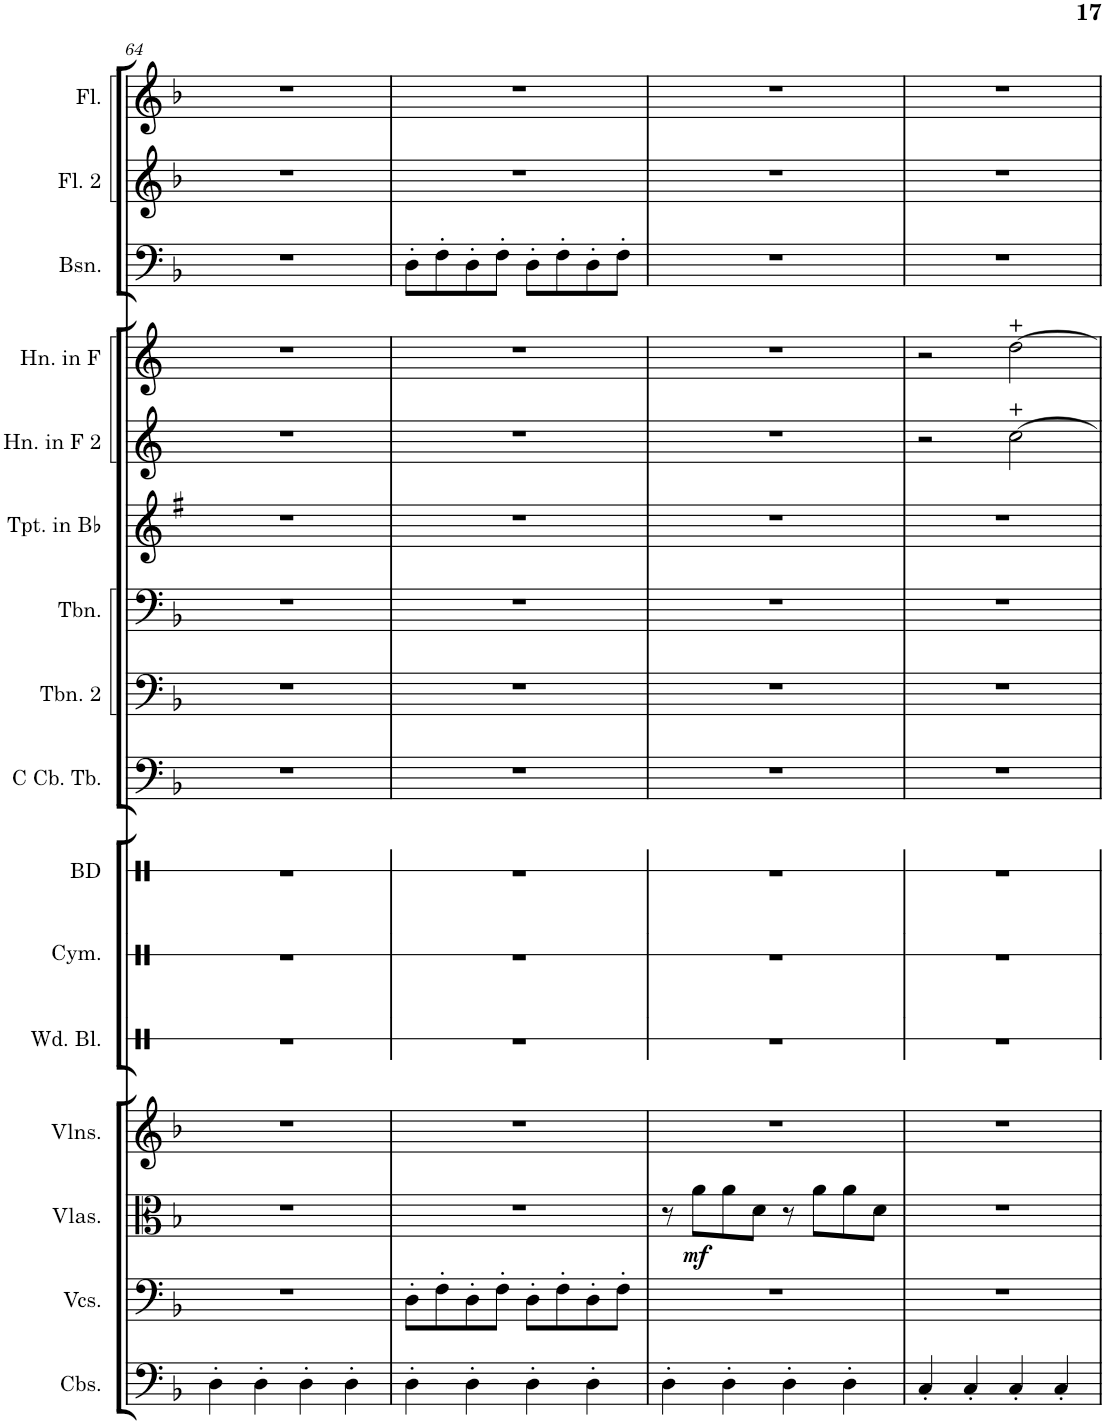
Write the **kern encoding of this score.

**kern	**kern	**kern	**dynam	**kern	**kern	**kern	**kern	**kern	**kern	**kern	**kern	**kern	**kern	**kern	**kern	**kern
*part16	*part15	*part14	*part14	*part13	*part12	*part11	*part10	*part9	*part8	*part7	*part6	*part5	*part4	*part3	*part2	*part1
*staff16	*staff15	*staff14	*staff14	*staff13	*staff12	*staff11	*staff10	*staff9	*staff8	*staff7	*staff6	*staff5	*staff4	*staff3	*staff2	*staff1
*I"Contrabasses	*I"Violoncellos	*I"Violas	*	*I"Violins	*I"Wood Blocks	*I"Cymbals	*I"Bass Drum	*I"C Contrabass Tuba	*I"Trombone 2	*I"Trombone	*I"Trumpet in Bb	*I"Horn in F 2	*I"Horn in F	*I"Bassoon	*I"Flute 2	*I"Flute
*I'Cbs.	*I'Vcs.	*I'Vlas.	*	*I'Vlns.	*I'Wd. Bl.	*I'Cym.	*I'BD	*I'C Cb. Tb.	*I'Tbn. 2	*I'Tbn.	*I'Tpt. in Bb	*I'Hn. in F 2	*I'Hn. in F	*I'Bsn.	*I'Fl. 2	*I'Fl.
!!LO:PB:g=z
*clefF4	*clefF4	*clefC3	*	*clefG2	*clefX	*clefX	*clefX	*clefF4	*clefF4	*clefF4	*clefG2	*clefG2	*clefG2	*clefF4	*clefG2	*clefG2
*Trd7c12	*	*	*	*	*	*	*	*	*	*	*Trd1c2	*Trd4c7	*Trd4c7	*	*	*
*k[b-]	*k[b-]	*k[b-]	*	*k[b-]	*k[]	*k[]	*k[]	*k[b-]	*k[b-]	*k[b-]	*k[f#]	*k[]	*k[]	*k[b-]	*k[b-]	*k[b-]
*M4/4	*M4/4	*M4/4	*	*M4/4	*M4/4	*M4/4	*M4/4	*M4/4	*M4/4	*M4/4	*M4/4	*M4/4	*M4/4	*M4/4	*M4/4	*M4/4
=64	=64	=64	=64	=64	=64	=64	=64	=64	=64	=64	=64	=64	=64	=64	=64	=64
4D'\	1r	1r	.	1r	1r	1r	1r	1r	1r	1r	1r	1r	1r	1r	1r	1r
4D'\	.	.	.	.	.	.	.	.	.	.	.	.	.	.	.	.
4D'\	.	.	.	.	.	.	.	.	.	.	.	.	.	.	.	.
4D'\	.	.	.	.	.	.	.	.	.	.	.	.	.	.	.	.
=65	=65	=65	=65	=65	=65	=65	=65	=65	=65	=65	=65	=65	=65	=65	=65	=65
4D'\	8D'\L	1r	.	1r	1r	1r	1r	1r	1r	1r	1r	1r	1r	8D'\L	1r	1r
.	8F'\	.	.	.	.	.	.	.	.	.	.	.	.	8F'\	.	.
4D'\	8D'\	.	.	.	.	.	.	.	.	.	.	.	.	8D'\	.	.
.	8F'\J	.	.	.	.	.	.	.	.	.	.	.	.	8F'\J	.	.
4D'\	8D'\L	.	.	.	.	.	.	.	.	.	.	.	.	8D'\L	.	.
.	8F'\	.	.	.	.	.	.	.	.	.	.	.	.	8F'\	.	.
4D'\	8D'\	.	.	.	.	.	.	.	.	.	.	.	.	8D'\	.	.
.	8F'\J	.	.	.	.	.	.	.	.	.	.	.	.	8F'\J	.	.
=66	=66	=66	=66	=66	=66	=66	=66	=66	=66	=66	=66	=66	=66	=66	=66	=66
4D'\	1r	8r	.	1r	1r	1r	1r	1r	1r	1r	1r	1r	1r	1r	1r	1r
!	!	!	!LO:DY:b	!	!	!	!	!	!	!	!	!	!	!	!	!
.	.	8a\L	mf	.	.	.	.	.	.	.	.	.	.	.	.	.
4D'\	.	8a\	.	.	.	.	.	.	.	.	.	.	.	.	.	.
.	.	8d\J	.	.	.	.	.	.	.	.	.	.	.	.	.	.
4D'\	.	8r	.	.	.	.	.	.	.	.	.	.	.	.	.	.
.	.	8a\L	.	.	.	.	.	.	.	.	.	.	.	.	.	.
4D'\	.	8a\	.	.	.	.	.	.	.	.	.	.	.	.	.	.
.	.	8d\J	.	.	.	.	.	.	.	.	.	.	.	.	.	.
=67	=67	=67	=67	=67	=67	=67	=67	=67	=67	=67	=67	=67	=67	=67	=67	=67
4C'/	1r	1r	.	1r	1r	1r	1r	1r	1r	1r	1r	2r	2r	1r	1r	1r
4C'/	.	.	.	.	.	.	.	.	.	.	.	.	.	.	.	.
4C'/	.	.	.	.	.	.	.	.	.	.	.	[2cc\	[2dd\	.	.	.
4C'/	.	.	.	.	.	.	.	.	.	.	.	.	.	.	.	.
=	=	=	=	=	=	=	=	=	=	=	=	=	=	=	=	=
*-	*-	*-	*-	*-	*-	*-	*-	*-	*-	*-	*-	*-	*-	*-	*-	*-
